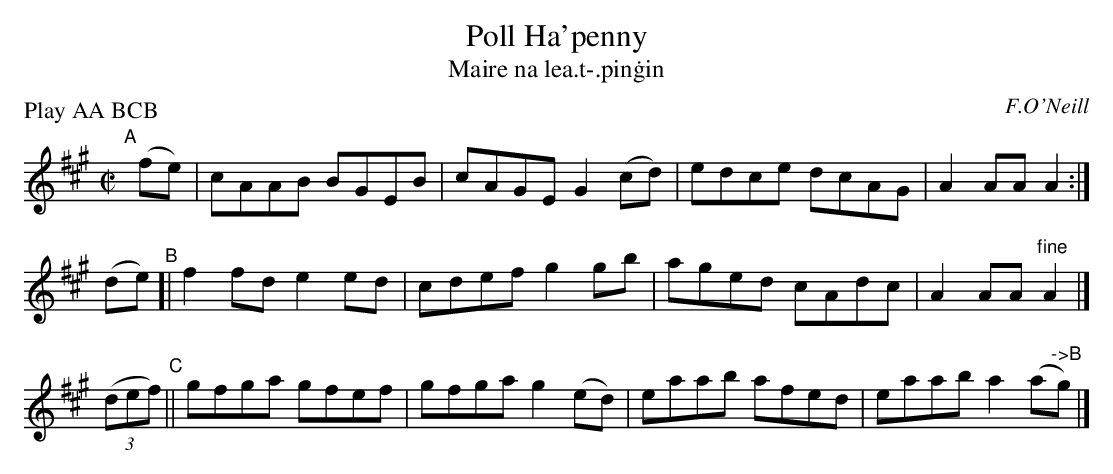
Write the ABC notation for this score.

X:1
T: Poll Ha'penny
T: Maire na lea\.t-\.pin\.gin
O: F.O'Neill
P: Play AA BCB
M: C|
L: 1/8
K: A	% A minor in DMoI
"^A"[|] (fe) | cAAB BGEB | cAGE G2(cd) | edce dcAG | A2AA A2 :|
(de) "^B"[| f2fd e2ed | cdef g2gb | aged cAdc | A2AA "^fine"A2 |]
(3(def) "^C"|| gfga gfef | gfga g2(ed) | eaab afed | eaab a2 (a"^->B"g) |]
